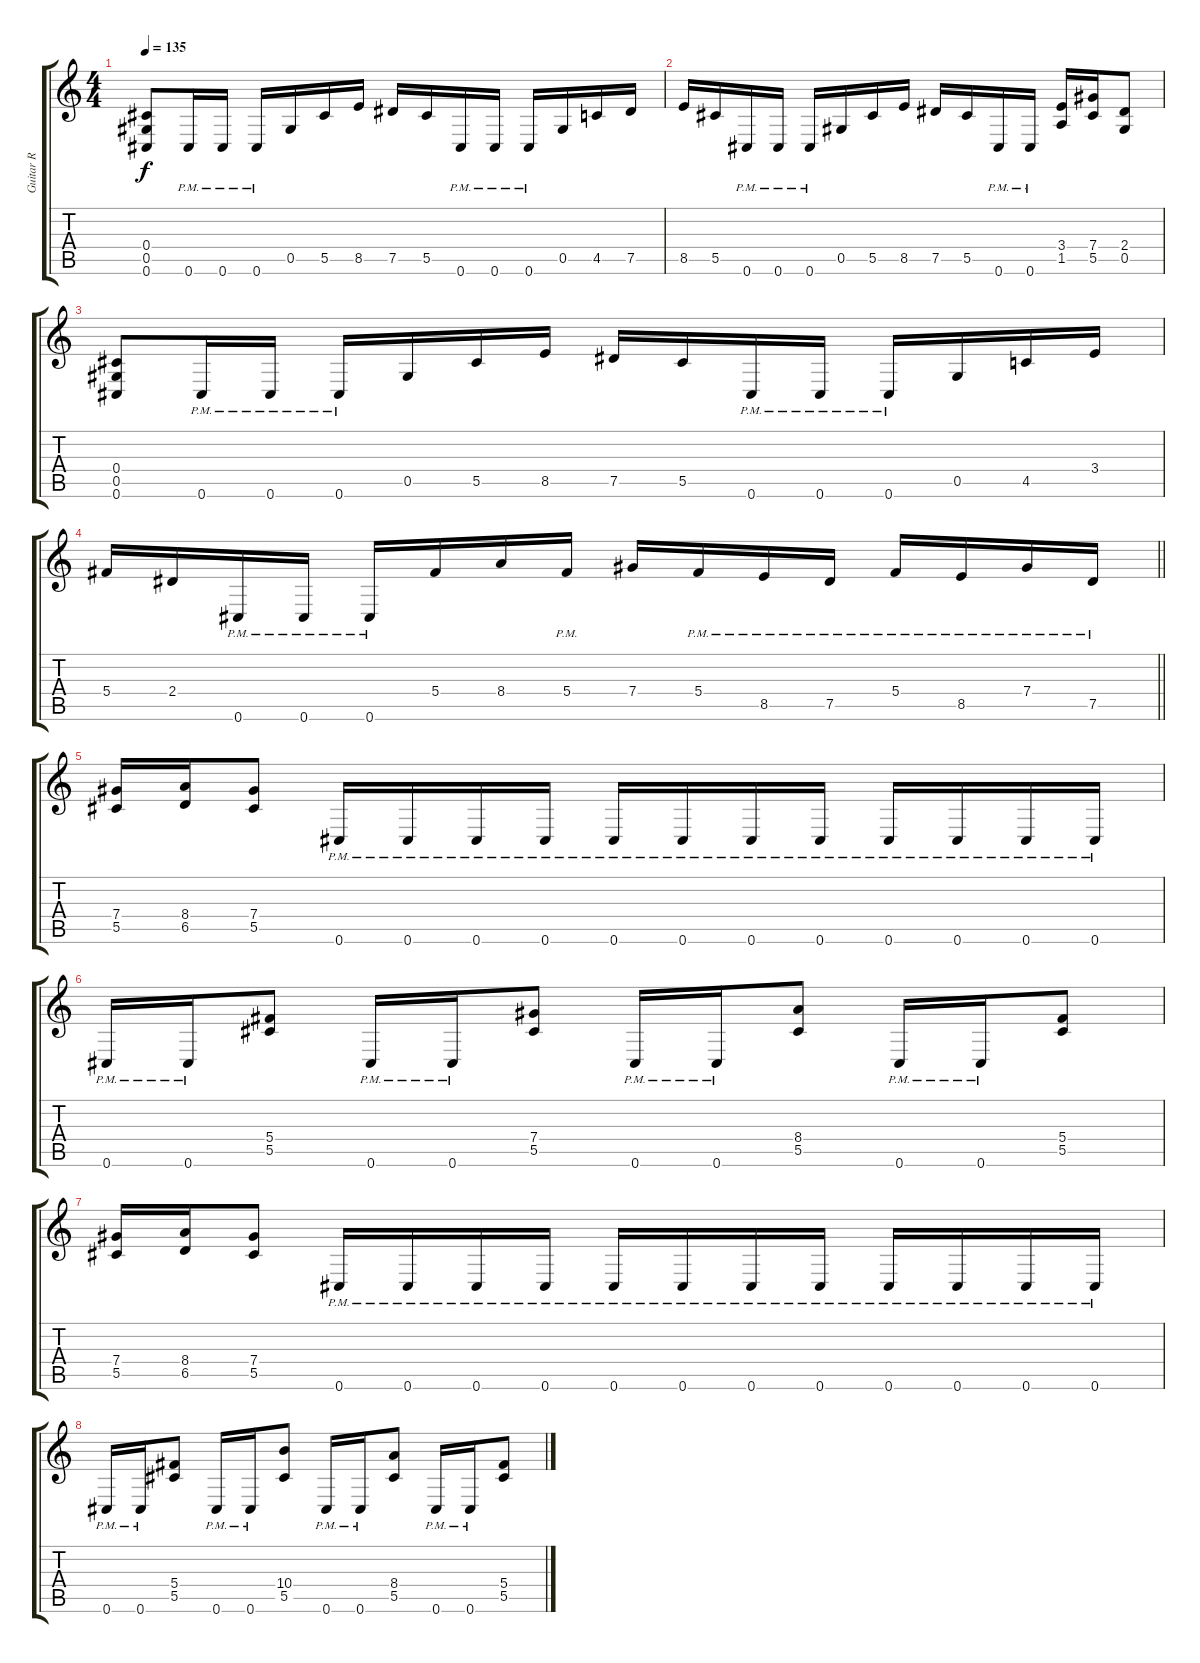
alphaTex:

\track ("Guitar R" "Guitar R") {instrument overdrivenguitar}
\staff {score tabs}
\tuning (Eb4 Bb3 Gb3 Db3 Ab2 Db2) {hide}
\ts (4 4)
\tempo 135
\clef g2
\ks c
(0.4 0.5 0.6).8{dy f} 0.6{pm}.16 0.6{pm}.16 0.6{pm}.16 0.5.16 5.5.16 8.5.16 7.5.16 5.5.16 0.6{pm}.16 0.6{pm}.16 0.6{pm}.16 0.5.16 4.5.16 7.5.16 |
8.5.16 5.5.16 0.6{pm}.16 0.6{pm}.16 0.6{pm}.16 0.5.16 5.5.16 8.5.16 7.5.16 5.5.16 0.6{pm}.16 0.6{pm}.16 (3.4 1.5).16 (7.4 5.5).16 (2.4 0.5).8 |
(0.4 0.5 0.6).8 0.6{pm}.16 0.6{pm}.16 0.6{pm}.16 0.5.16 5.5.16 8.5.16 7.5.16 5.5.16 0.6{pm}.16 0.6{pm}.16 0.6{pm}.16 0.5.16 4.5.16 3.4.16 |
\barLineRight lightlight
5.4.16 2.4.16 0.6{pm}.16 0.6{pm}.16 0.6{pm}.16 5.4.16 8.4.16 5.4{pm}.16 7.4.16 5.4{pm}.16 8.5{pm}.16 7.5{pm}.16 5.4{pm}.16 8.5{pm}.16 7.4{pm}.16 7.5{pm}.16 |
(7.4 5.5).16 (8.4 6.5).16 (7.4 5.5).8 0.6{pm}.16 0.6{pm}.16 0.6{pm}.16 0.6{pm}.16 0.6{pm}.16 0.6{pm}.16 0.6{pm}.16 0.6{pm}.16 0.6{pm}.16 0.6{pm}.16 0.6{pm}.16 0.6{pm}.16 |
0.6{pm}.16 0.6{pm}.16 (5.4 5.5).8 0.6{pm}.16 0.6{pm}.16 (7.4 5.5).8 0.6{pm}.16 0.6{pm}.16 (8.4 5.5).8 0.6{pm}.16 0.6{pm}.16 (5.4 5.5).8 |
(7.4 5.5).16 (8.4 6.5).16 (7.4 5.5).8 0.6{pm}.16 0.6{pm}.16 0.6{pm}.16 0.6{pm}.16 0.6{pm}.16 0.6{pm}.16 0.6{pm}.16 0.6{pm}.16 0.6{pm}.16 0.6{pm}.16 0.6{pm}.16 0.6{pm}.16 |
0.6{pm}.16 0.6{pm}.16 (5.4 5.5).8 0.6{pm}.16 0.6{pm}.16 (10.4 5.5).8 0.6{pm}.16 0.6{pm}.16 (8.4 5.5).8 0.6{pm}.16 0.6{pm}.16 (5.4 5.5).8
